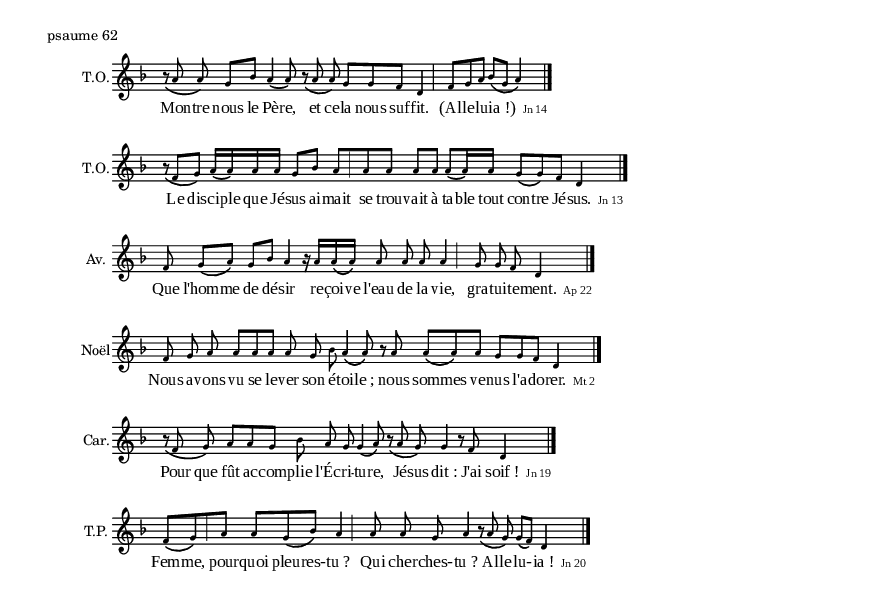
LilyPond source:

\version "2.10.0"
\include "definitions.ly"

\markup { psaume 62}

\relative f' { 
	\new Staff {
		\cadenzaOn
		\key f \major
		\set Staff.instrumentName = \markup{ \center-align { T.O. } }
		\times 2/3 { r8_\( a a\) }
		g[ bes]
		\times 2/3 { a4\( a8\) }
		\pespace
		\times 2/3 { r8_\( a a\) }
		\times 2/3 { g[ g f] }
		d4 
		\barre \pespace
		\times 2/3 { f8[ g a] } bes[\( g] a4\)
		\endBar
	}
	\addlyrics {
		Mon -- tre nous le Pè -- re, et ce -- la nous suf -- fit. "(Al" -- le -- lu -- "ia !)" _ _
		\markup { \citation #"Jn 14" }
	}
}


\relative f' { 
	\new Staff {
		\cadenzaOn
		\key f \major
		\set Staff.instrumentName = \markup{ \center-align { T.O. } }
		\times 2/3 { r8_\( f[ g]\) }
		a16[\( a\) a a]  g8[ bes]
		\times 2/3 { a[\cesure\pespace a a] }  a[ a]
		\times 2/3 { a[\( a16\) a] }  \times 2/3 { g8[\( g\) f] } d4
		\endBar
	}
	\addlyrics {
		Le dis -- ci -- ple que Jé -- sus ai -- mait se trou -- vait à ta -- ble tout con -- tre Jé -- sus.
		\markup { \citation #"Jn 13" }
	}
}

\relative f' { 
	\new Staff {
		\cadenzaOn
		\key f \major
		\set Staff.instrumentName = \markup{ \center-align { Av. } }
		 f8
		g[\( a\)]
		g[ bes]
		a4
		\espace
		r16 a[ a\( a\)]
		\times 2/3 { a8 a a }
		a4
		\cesure \pespace
		\times 2/3 { g8 g f }
		d4
		\endBar
	}
	\addlyrics {
		Que l'hom -- me de dé -- sir re -- çoi -- ve l'eau de la vie, gra -- tui -- te -- ment.
		\markup { \citation #"Ap 22" }
	}
}
 
\relative f' { 
	\new Staff {
		\cadenzaOn
		\key f \major
		\set Staff.instrumentName = \markup{ \center-align { Noël } }
		\times 2/3 { f8 g a }
		\times 2/3 { a[ a a] }
		\times 2/3 { a g bes}
		\times 2/3 { a4\( a8\) }
\pespace
		r a
		\times 2/3 { a8[\( a\) a] }
		\times 2/3 { g[ g f] }
		d4
		\endBar
	}
	\addlyrics {
		Nous a -- vons vu se le --  ver son é -- toi -- "le ;" nous som -- mes ve -- nus l'a -- do -- rer.
		\markup { \citation #"Mt 2" }
	}
}


\relative f' { 
	\new Staff {
		\cadenzaOn
		\key f \major
		\set Staff.instrumentName = \markup{ \center-align { Car. } }
		\times 2/3 { r8_\( f g\) }
		\times 2/3 { a[ a g] }
		\times 2/3 { bes a g }
		\times 2/3 { g4\( a8\) }
		
		\times 2/3 { r_\( a g\) }
		g4 \pespace
		r8 f
		d4
		\endBar
	}
	\addlyrics {
		Pour que fût ac -- com -- plie l'Éc -- ri -- tu -- re, Jé -- sus "dit :" J'ai "soif !"
		\markup { \citation #"Jn 19" }
	}
}

\relative f' { 
	\new Staff {
		\cadenzaOn
		\key f \major
		\set Staff.instrumentName = \markup{ \center-align { T.P. } }
		\times 2/3 { f8[\( g\) \cesure\pespace a] }
		\times 2/3 { a[ g\( bes\)] }
		a4
		\cesure \pespace
		\times 2/3 { a8 a g }
		a4
		\pespace
		\times 2/3 { r8_\( a g\) }
		g[\( f\)]
		d4
		\endBar
	}
	\addlyrics {
		Fem -- me, pour -- quoi pleu -- res- -- "tu ?" Qui cher -- ches-  -- "tu ?" Al -- le -- lu -- - -- "ia !"
		\markup { \citation #"Jn 20" }
	}
}



